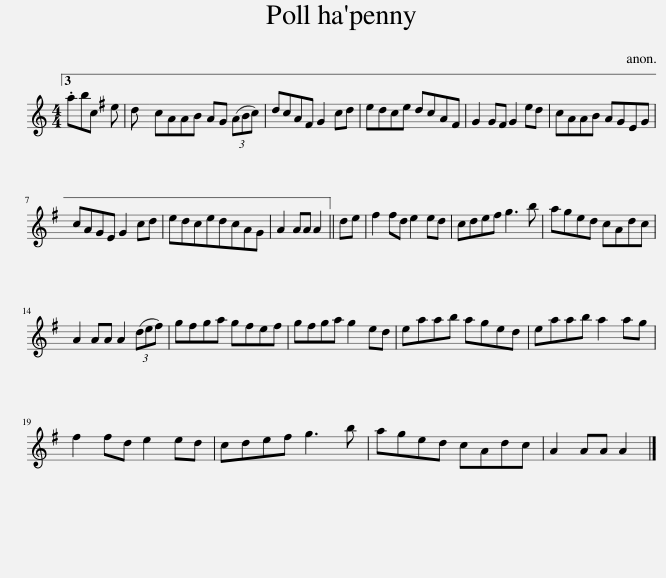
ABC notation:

X:1
L:1/8
M:4/4
I:linebreak $
K:C
V:1 treble
V:1
 .abc e d | cAAB AG (3(ABc) | dcA^F G2 cd | edce dcA^F | G2 G^F G2 ed | %5
 cAAB AGEG |$ cAGE G2 cd | edcedcAG | A2 AA A2 || de | %10
 ^f2 fd e2 ed | cde^f g3 b | aged cAdc |$ A2 AA A2 (3(de^f) | g^fga gfef | %15
 g^fga g2 ed | eaab aged | eaab a2 ag |$ ^f2 fd e2 ed | cde^f g3 b | %20
 aged cAdc | A2 AA A2 |] %22
